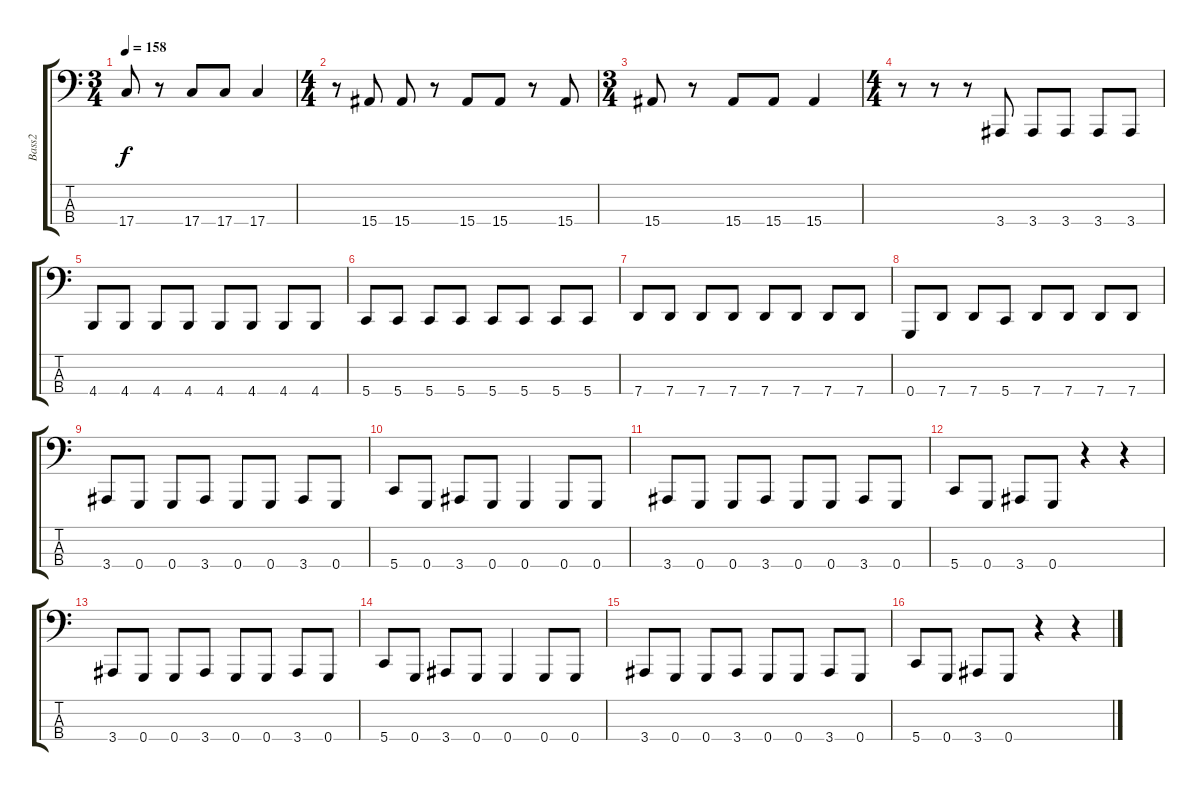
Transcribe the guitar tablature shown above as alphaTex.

\track ("Bass2" "Bass2") {instrument slapbass2}
\staff {score tabs}
\tuning (F2 C2 G1 G0) {hide}
\ts (3 4)
\tempo 158
\clef f4
\ks c
17.4.8{dy f} r.8 17.4.8 17.4.8 17.4.4 |
\ts (4 4)
r.8 15.4.8 15.4.8 r.8 15.4.8 15.4.8 r.8 15.4.8 |
\ts (3 4)
15.4.8 r.8 15.4.8 15.4.8 15.4.4 |
\ts (4 4)
r.8 r.8 r.8 3.4.8 3.4.8 3.4.8 3.4.8 3.4.8 |
4.4.8 4.4.8 4.4.8 4.4.8 4.4.8 4.4.8 4.4.8 4.4.8 |
5.4.8 5.4.8 5.4.8 5.4.8 5.4.8 5.4.8 5.4.8 5.4.8 |
7.4.8 7.4.8 7.4.8 7.4.8 7.4.8 7.4.8 7.4.8 7.4.8 |
0.4.8 7.4.8 7.4.8 5.4.8 7.4.8 7.4.8 7.4.8 7.4.8 |
3.4.8 0.4.8 0.4.8 3.4.8 0.4.8 0.4.8 3.4.8 0.4.8 |
5.4.8 0.4.8 3.4.8 0.4.8 0.4.4 0.4.8 0.4.8 |
3.4.8 0.4.8 0.4.8 3.4.8 0.4.8 0.4.8 3.4.8 0.4.8 |
5.4.8 0.4.8 3.4.8 0.4.8 r.4 r.4 |
3.4.8 0.4.8 0.4.8 3.4.8 0.4.8 0.4.8 3.4.8 0.4.8 |
5.4.8 0.4.8 3.4.8 0.4.8 0.4.4 0.4.8 0.4.8 |
3.4.8 0.4.8 0.4.8 3.4.8 0.4.8 0.4.8 3.4.8 0.4.8 |
5.4.8 0.4.8 3.4.8 0.4.8 r.4 r.4
